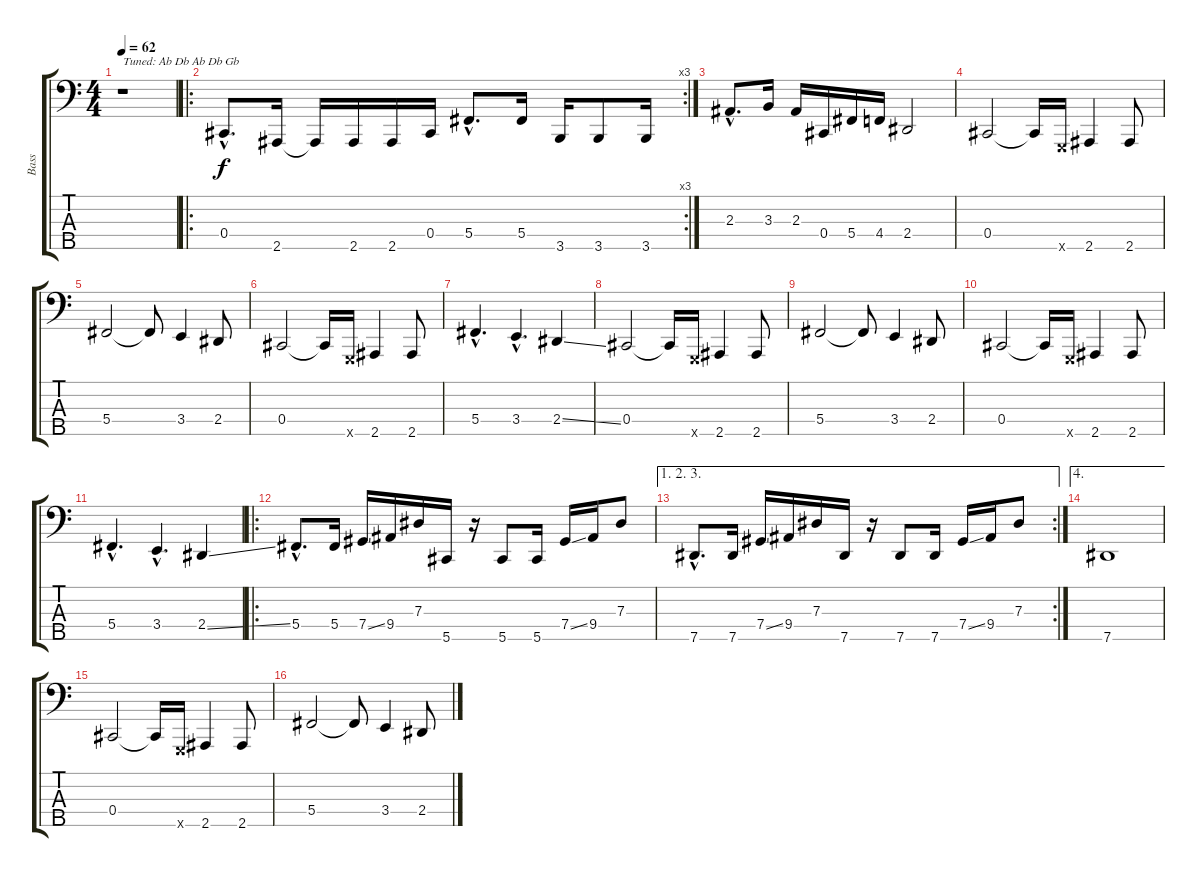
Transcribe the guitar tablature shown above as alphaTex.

\track ("Bass" "Bass") {instrument electricbasspick}
\staff {score tabs}
\tuning (Gb2 Db2 Ab1 Db1 Ab0) {hide}
\ts (4 4)
\tempo 62
\clef f4
\ks c
r.1{txt "Tuned: Ab Db Ab Db Gb" dy f instrument electricbasspick} |
\ro
\rc 3
0.4{hac}.8{d} 2.5.16 2.5{t}.16 2.5.16 2.5.16 0.4.16 5.4{hac}.8{d} 5.4.16 3.5.16 3.5.8 3.5.16 |
2.3{hac}.8{d} 3.3.16 2.3.16 0.4.16 5.4.16 4.4.16 2.4.2 |
0.4.2 0.4{t}.16 -1.5{x}.16 2.5.4 2.5.8 |
5.4.2 5.4{t}.8 3.4.4 2.4.8 |
0.4.2 0.4{t}.16 -1.5{x}.16 2.5.4 2.5.8 |
5.4{hac}.4{d} 3.4{hac}.4{d} 2.4{ss}.4 |
0.4.2 0.4{t}.16 -1.5{x}.16 2.5.4 2.5.8 |
5.4.2 5.4{t}.8 3.4.4 2.4.8 |
0.4.2 0.4{t}.16 -1.5{x}.16 2.5.4 2.5.8 |
5.4{hac}.4{d} 3.4{hac}.4{d} 2.4{ss}.4 |
\ro
5.4{hac}.8{d} 5.4.16 7.4{ss}.16 9.4.16 7.3.16 5.5.16 r.16 5.5.8 5.5.16 7.4{ss}.16 9.4.16 7.3.8 |
\ae (1 2 3)
\rc 2
7.5{hac}.8{d} 7.5.16 7.4{ss}.16 9.4.16 7.3.16 7.5.16 r.16 7.5.8 7.5.16 7.4{ss}.16 9.4.16 7.3.8 |
\ae 4
7.5.1 |
0.4.2 0.4{t}.16 -1.5{x}.16 2.5.4 2.5.8 |
5.4.2 5.4{t}.8 3.4.4 2.4.8
